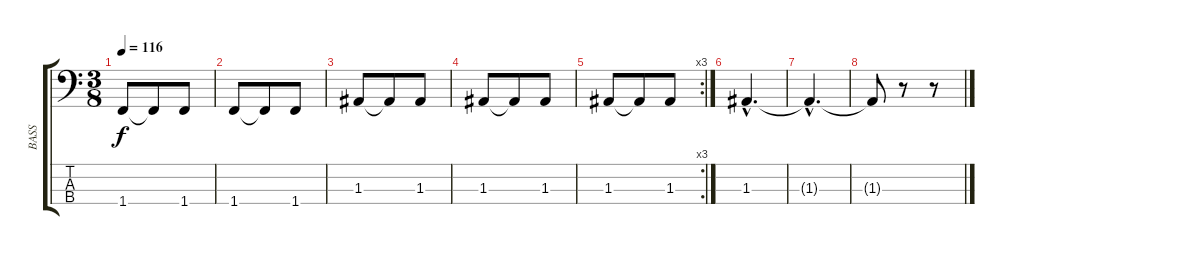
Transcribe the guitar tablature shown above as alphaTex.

\track ("BASS" "BASS") {instrument acousticguitarnylon}
\staff {score tabs}
\tuning (G2 D2 A1 E1) {hide}
\ts (3 8)
\tempo 116
\clef f4
\ks c
1.4.8{dy f} 1.4{t}.8 1.4.8 |
1.4.8 1.4{t}.8 1.4.8 |
1.3.8 1.3{t}.8 1.3.8 |
1.3.8 1.3{t}.8 1.3.8 |
\rc 3
1.3.8 1.3{t}.8 1.3.8 |
1.3{hac}.4{d} |
1.3{hac t}.4{d} |
1.3{t}.8 r.8 r.8
